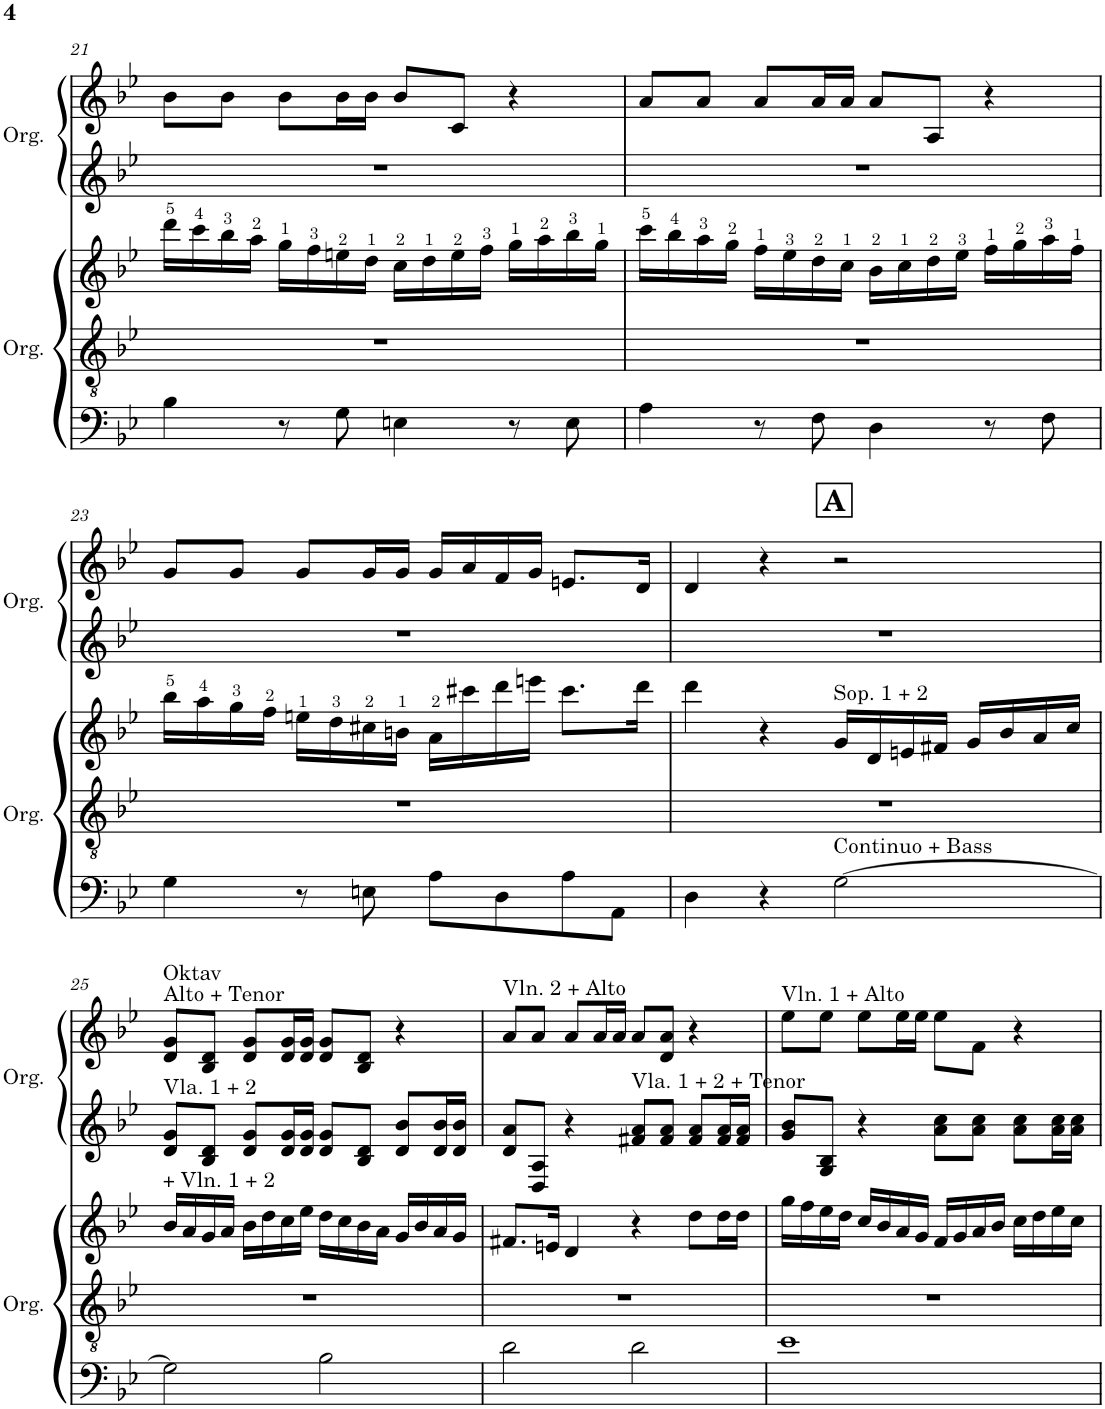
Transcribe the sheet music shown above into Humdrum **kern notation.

**kern	**kern	**kern	**kern	**kern
*part2	*part2	*part2	*part1	*part1
*staff5	*staff4	*staff3	*staff2	*staff1
*I"Organ	*	*	*I"Organ	*
*I'Org.	*	*	*I'Org.	*
!!LO:PB:g=z
*clefF4	*clefGv2	*clefG2	*clefG2	*clefG2
*k[b-e-]	*k[b-e-]	*k[b-e-]	*k[b-e-]	*k[b-e-]
*M4/4	*M4/4	*M4/4	*M4/4	*M4/4
=21	=21	=21	=21	=21
4B-\	1r	16ddd\LL	1r	8b-\L
.	.	16ccc\	.	.
.	.	16bb-\	.	8b-\J
.	.	16aa\JJ	.	.
8r	.	16gg\LL	.	8b-\L
.	.	16ff\	.	.
8G\	.	16een\	.	16b-\L
.	.	16dd\JJ	.	16b-\JJ
4En\	.	16cc\LL	.	8b-/L
.	.	16dd\	.	.
.	.	16ee\	.	8c/J
.	.	16ff\JJ	.	.
8r	.	16gg\LL	.	4r
.	.	16aa\	.	.
8E\	.	16bb-\	.	.
.	.	16gg\JJ	.	.
=22	=22	=22	=22	=22
4A\	1r	16ccc\LL	1r	8a/L
.	.	16bb-\	.	.
.	.	16aa\	.	8a/J
.	.	16gg\JJ	.	.
8r	.	16ff\LL	.	8a/L
.	.	16ee-\	.	.
8F\	.	16dd\	.	16a/L
.	.	16cc\JJ	.	16a/JJ
4D\	.	16b-\LL	.	8a/L
.	.	16cc\	.	.
.	.	16dd\	.	8A/J
.	.	16ee-\JJ	.	.
8r	.	16ff\LL	.	4r
.	.	16gg\	.	.
8F\	.	16aa\	.	.
.	.	16ff\JJ	.	.
!!LO:LB:g=z
=23	=23	=23	=23	=23
4G\	1r	16bb-\LL	1r	8g/L
.	.	16aa\	.	.
.	.	16gg\	.	8g/J
.	.	16ff\JJ	.	.
8r	.	16een\LL	.	8g/L
.	.	16dd\	.	.
8En\	.	16cc#X\	.	16g/L
.	.	16bn\JJ	.	16g/JJ
8A\L	.	16a\LL	.	16g/LL
.	.	16ccc#X\	.	16a/
8D\	.	16ddd\	.	16f/
.	.	16eeen\JJ	.	16g/JJ
8A\	.	8.ccc#\L	.	8.en/L
8AA\J	.	.	.	.
.	.	16ddd\Jk	.	16d/Jk
!!LO:REH:place=s1:a:B:cj:fs=14:t=A:qo=2
=24	=24	=24	=24	=24
4D\	1r	4ddd\	1r	4d/
4r	.	4r	.	4r
!	!	!LO:TX:a:t=Sop. 1 + 2	!	!
!LO:TX:a:t=Continuo + Bass	!	!	!	!
[2G\	.	16g/LL	.	2r
.	.	16d/	.	.
.	.	16en/	.	.
.	.	16f#X/JJ	.	.
.	.	16g/LL	.	.
.	.	16b-/	.	.
.	.	16a/	.	.
.	.	16cc/JJ	.	.
!!LO:LB:g=z
=25	=25	=25	=25	=25
!	!	!	!	!LO:TX:a:t=Alto + Tenor
!	!	!	!	!LO:TX:a:t=Oktav
!	!	!	!LO:TX:a:t=Vla. 1 + 2	!
!	!	!LO:TX:a:t=+ Vln. 1 + 2	!	!
2G\]	1r	16b-/LL	8d/ 8g/L	8d/ 8g/L
.	.	16a/	.	.
.	.	16g/	8B-/ 8d/J	8B-/ 8d/J
.	.	16a/JJ	.	.
.	.	16b-\LL	8d/ 8g/L	8d/ 8g/L
.	.	16dd\	.	.
.	.	16cc\	16d/ 16g/L	16d/ 16g/L
.	.	16ee-\JJ	16d/ 16g/JJ	16d/ 16g/JJ
2B-\	.	16dd\LL	8d/ 8g/L	8d/ 8g/L
.	.	16cc\	.	.
.	.	16b-\	8B-/ 8d/J	8B-/ 8d/J
.	.	16a\JJ	.	.
.	.	16g/LL	8d/ 8b-/L	4r
.	.	16b-/	.	.
.	.	16a/	16d/ 16b-/L	.
.	.	16g/JJ	16d/ 16b-/JJ	.
=26	=26	=26	=26	=26
!	!	!	!	!LO:TX:a:t=Vln. 2 + Alto
2d\	1r	8.f#X/L	8d/ 8a/L	8a/L
.	.	.	8D/ 8A/J	8a/J
.	.	16en/Jk	.	.
.	.	4d/	4r	8a/L
.	.	.	.	16a/L
.	.	.	.	16a/JJ
!	!	!	!LO:TX:a:t=Vla. 1 + 2 + Tenor	!
2d\	.	4r	8f#X/ 8a/L	8a/L
.	.	.	8f#/ 8a/J	8d/ 8a/J
.	.	8dd\L	8f#/ 8a/L	4r
.	.	16dd\L	16f#/ 16a/L	.
.	.	16dd\JJ	16f#/ 16a/JJ	.
=27	=27	=27	=27	=27
!	!	!	!	!LO:TX:a:t=Vln. 1 + Alto
1e-	1r	16gg\LL	8g/ 8b-/L	8ee-\L
.	.	16ff\	.	.
.	.	16ee-\	8G/ 8B-/J	8ee-\J
.	.	16dd\JJ	.	.
.	.	16cc/LL	4r	8ee-\L
.	.	16b-/	.	.
.	.	16a/	.	16ee-\L
.	.	16g/JJ	.	16ee-\JJ
.	.	16f/LL	8a\ 8cc\L	8ee-\L
.	.	16g/	.	.
.	.	16a/	8a\ 8cc\J	8f\J
.	.	16b-/JJ	.	.
.	.	16cc\LL	8a\ 8cc\L	4r
.	.	16dd\	.	.
.	.	16ee-\	16a\ 16cc\L	.
.	.	16cc\JJ	16a\ 16cc\JJ	.
=	=	=	=	=
*-	*-	*-	*-	*-
